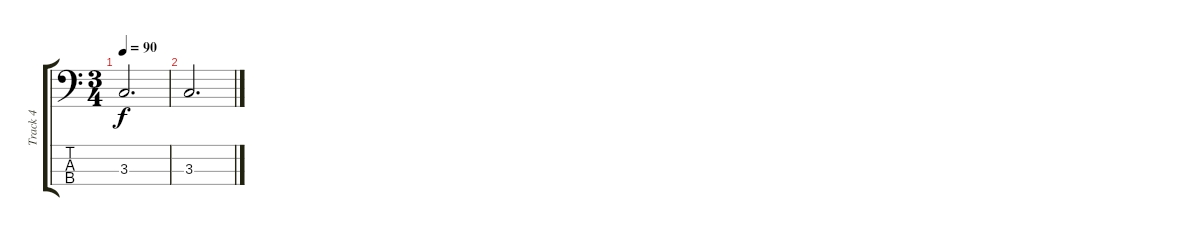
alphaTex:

\track ("Track 4" "Track 4") {instrument electricbassfinger}
\staff {score tabs}
\tuning (G2 D2 A1 E1) {hide}
\ts (3 4)
\tempo 90
\clef f4
\ks c
3.3.2{d dy f} |
3.3.2{d}
